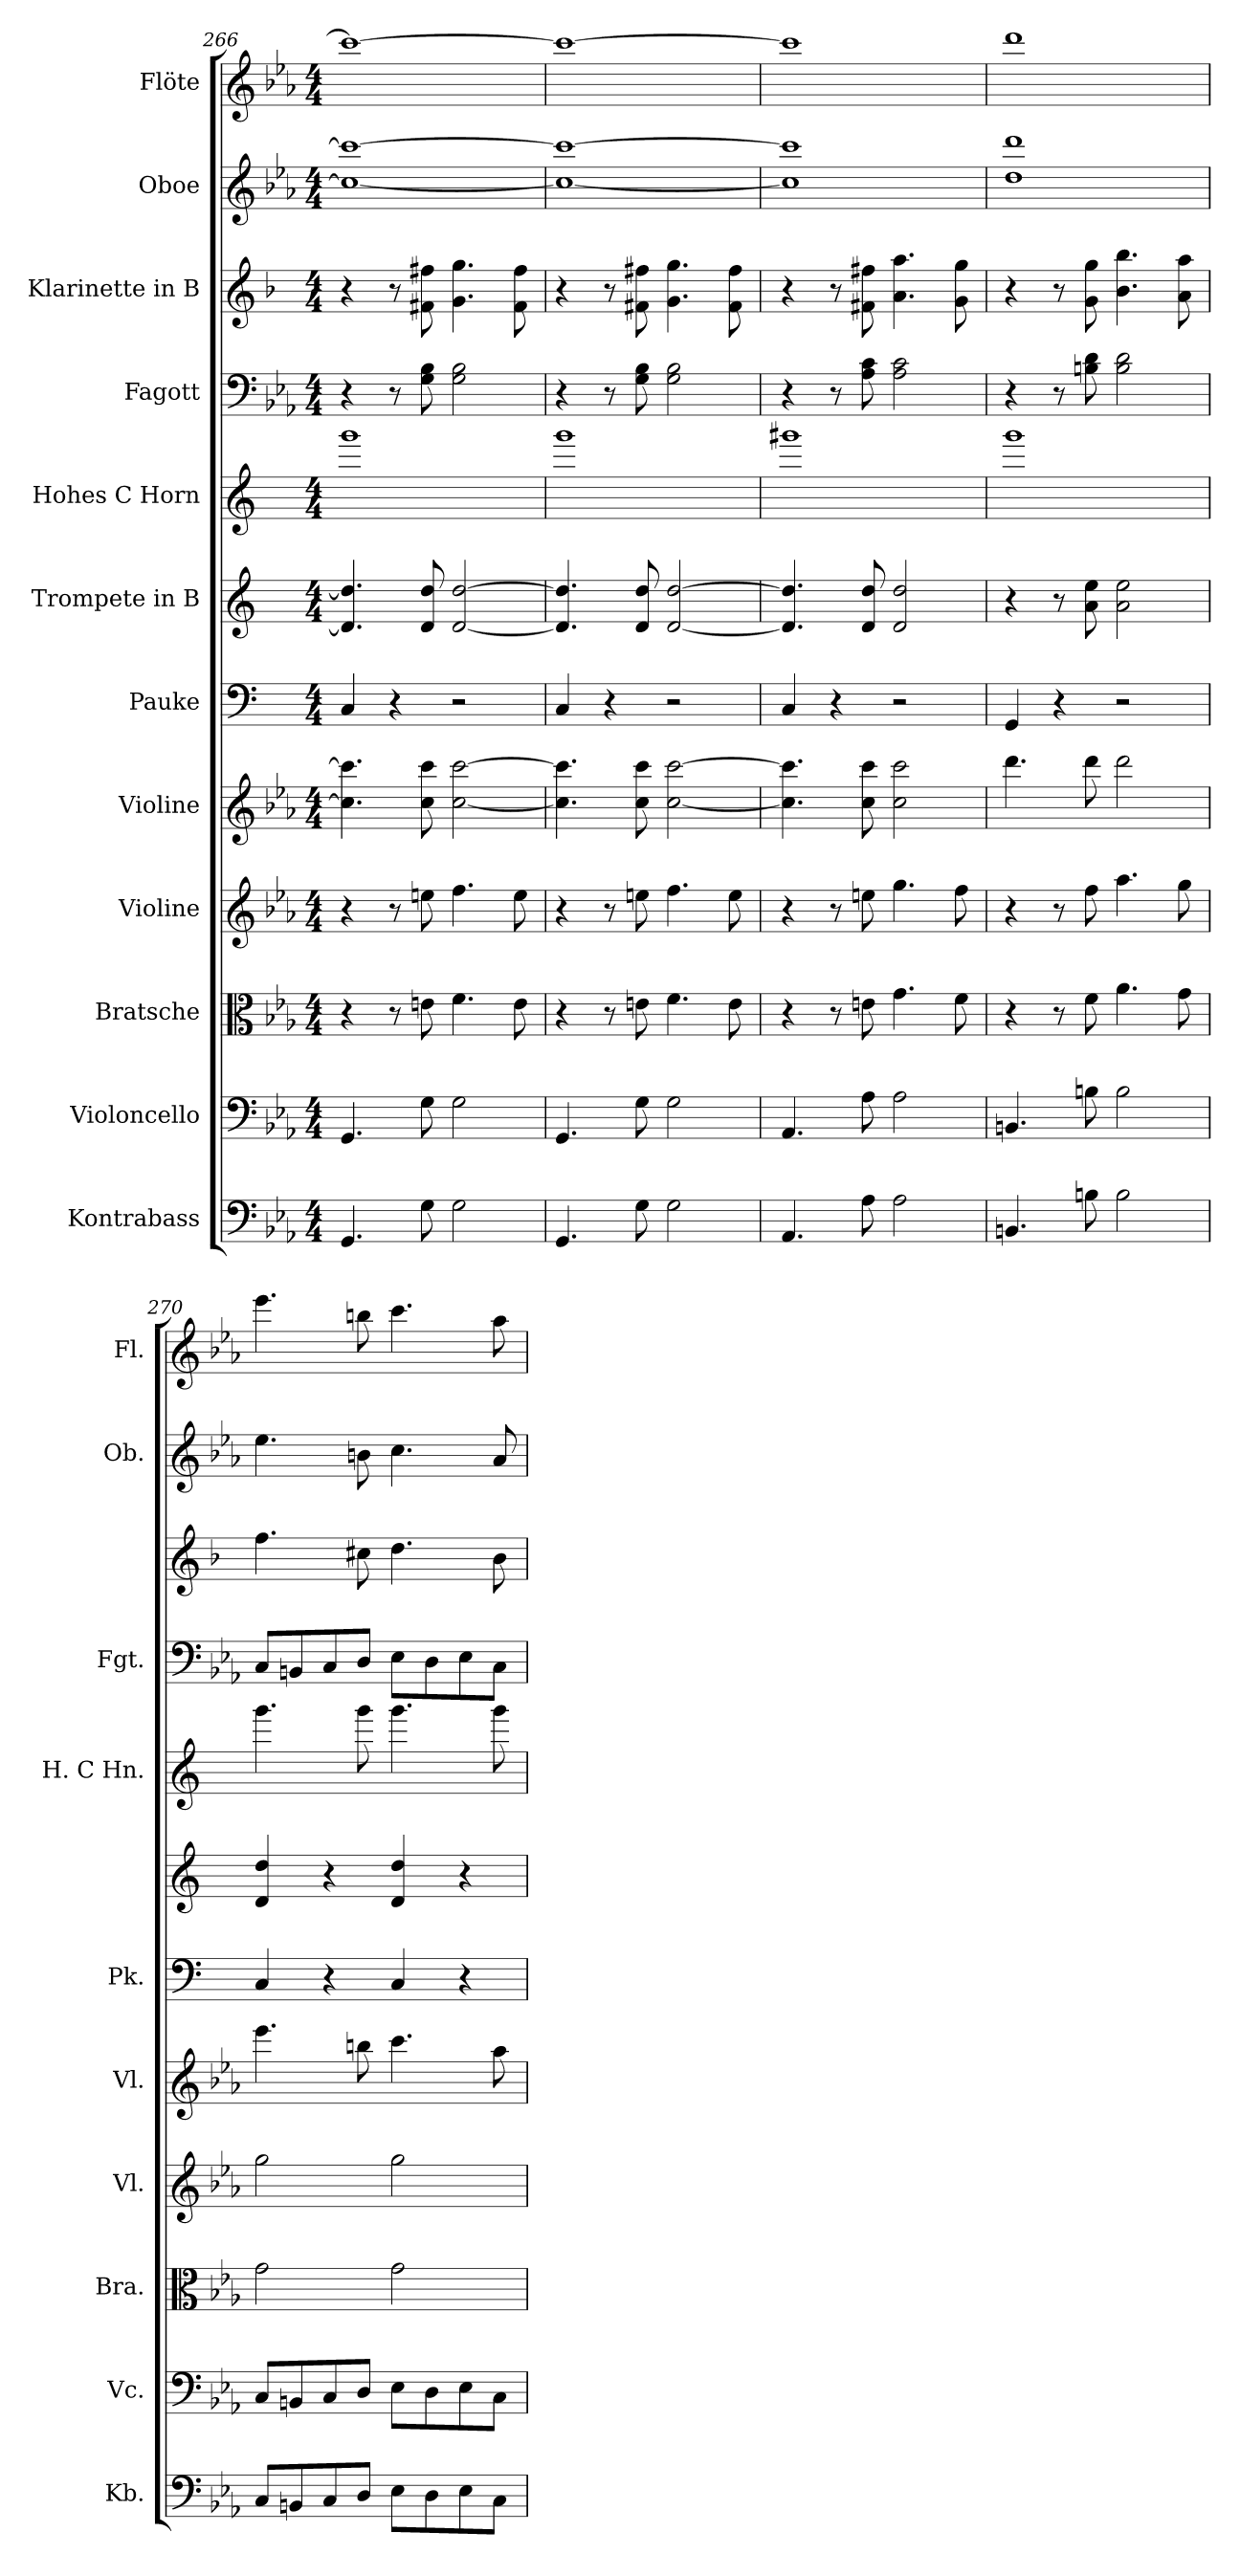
**kern	**kern	**kern	**kern	**kern	**kern	**kern	**kern	**kern	**kern	**kern	**kern
*part12	*part11	*part10	*part9	*part8	*part7	*part6	*part5	*part4	*part3	*part2	*part1
*staff12	*staff11	*staff10	*staff9	*staff8	*staff7	*staff6	*staff5	*staff4	*staff3	*staff2	*staff1
*I"Kontrabass	*I"Violoncello	*I"Bratsche	*I"Violine	*I"Violine	*I"Pauke	*I"Trompete in B	*I"Hohes C Horn	*I"Fagott	*I"Klarinette in B	*I"Oboe	*I"Flöte
*I'Kb.	*I'Vc.	*I'Bra.	*I'Vl.	*I'Vl.	*I'Pk.	*	*I'H. C Hn.	*I'Fgt.	*	*I'Ob.	*I'Fl.
!!LO:PB:g=z
*clefF4	*clefF4	*clefC3	*clefG2	*clefG2	*clefF4	*clefG2	*clefG2	*clefF4	*clefG2	*clefG2	*clefG2
*ITrd7c12	*	*	*	*	*	*ITrd1c2	*ITrd7c12	*	*ITrd1c2	*	*
*k[b-e-a-]	*k[b-e-a-]	*k[b-e-a-]	*k[b-e-a-]	*k[b-e-a-]	*k[]	*k[b-e-]	*k[]	*k[b-e-a-]	*k[b-e-a-]	*k[b-e-a-]	*k[b-e-a-]
*M4/4	*M4/4	*M4/4	*M4/4	*M4/4	*M4/4	*M4/4	*M4/4	*M4/4	*M4/4	*M4/4	*M4/4
=266	=266	=266	=266	=266	=266	=266	=266	=266	=266	=266	=266
4.GGG/	4.GG/	4r	4r	4.cc\] 4.ccc\]	4C/	4.c/] 4.cc/]	1gg	4r	4r	1cc_ 1ccc_	1ccc_
.	.	8r	8r	.	4r	.	.	8r	8r	.	.
8GG\	8G\	8en\	8een\	8cc\ 8ccc\	.	8c/ 8cc/	.	8G\ 8B-\	8en\ 8een\	.	.
2GG\	2G\	4.f\	4.ff\	[2cc\ [2ccc\	2r	[2c/ [2cc/	.	2G\ 2B-\	4.f\ 4.ff\	.	.
.	.	8e\	8ee\	.	.	.	.	.	8e\ 8ee\	.	.
=267	=267	=267	=267	=267	=267	=267	=267	=267	=267	=267	=267
4.GGG/	4.GG/	4r	4r	4.cc\] 4.ccc\]	4C/	4.c/] 4.cc/]	1gg	4r	4r	1cc_ 1ccc_	1ccc_
.	.	8r	8r	.	4r	.	.	8r	8r	.	.
8GG\	8G\	8en\	8een\	8cc\ 8ccc\	.	8c/ 8cc/	.	8G\ 8B-\	8en\ 8een\	.	.
2GG\	2G\	4.f\	4.ff\	[2cc\ [2ccc\	2r	[2c/ [2cc/	.	2G\ 2B-\	4.f\ 4.ff\	.	.
.	.	8e\	8ee\	.	.	.	.	.	8e\ 8ee\	.	.
=268	=268	=268	=268	=268	=268	=268	=268	=268	=268	=268	=268
4.AAA-/	4.AA-/	4r	4r	4.cc\] 4.ccc\]	4C/	4.c/] 4.cc/]	1gg#X	4r	4r	1cc] 1ccc]	1ccc]
.	.	8r	8r	.	4r	.	.	8r	8r	.	.
8AA-\	8A-\	8en\	8een\	8cc\ 8ccc\	.	8c/ 8cc/	.	8A-\ 8c\	8en\ 8een\	.	.
2AA-\	2A-\	4.g\	4.gg\	2cc\ 2ccc\	2r	2c/ 2cc/	.	2A-\ 2c\	4.g\ 4.gg\	.	.
.	.	8f\	8ff\	.	.	.	.	.	8f\ 8ff\	.	.
=269	=269	=269	=269	=269	=269	=269	=269	=269	=269	=269	=269
4.BBBn/	4.BBn/	4r	4r	4.ddd\	4GG/	4r	1gg	4r	4r	1dd 1ddd	1ddd
.	.	8r	8r	.	4r	8r	.	8r	8r	.	.
8BBn\	8Bn\	8f\	8ff\	8ddd\	.	8g\ 8dd\	.	8Bn\ 8d\	8f\ 8ff\	.	.
2BB\	2B\	4.a-\	4.aa-\	2ddd\	2r	2g\ 2dd\	.	2B\ 2d\	4.a-\ 4.aa-\	.	.
.	.	8g\	8gg\	.	.	.	.	.	8g\ 8gg\	.	.
=270	=270	=270	=270	=270	=270	=270	=270	=270	=270	=270	=270
8CC/L	8C/L	2g\	2gg\	4.eee-\	4C/	4c/ 4cc/	4.gg\	8C/L	4.ee-\	4.ee-\	4.eee-\
8BBBn/	8BBn/	.	.	.	.	.	.	8BBn/	.	.	.
8CC/	8C/	.	.	.	4r	4r	.	8C/	.	.	.
8DD/J	8D/J	.	.	8bbn\	.	.	8gg\	8D/J	8bn\	8bn\	8bbn\
8EE-\L	8E-\L	2g\	2gg\	4.ccc\	4C/	4c/ 4cc/	4.gg\	8E-\L	4.cc\	4.cc\	4.ccc\
8DD\	8D\	.	.	.	.	.	.	8D\	.	.	.
8EE-\	8E-\	.	.	.	4r	4r	.	8E-\	.	.	.
8CC\J	8C\J	.	.	8aa-\	.	.	8gg\	8C\J	8a-\	8a-/	8aa-\
=	=	=	=	=	=	=	=	=	=	=	=
*-	*-	*-	*-	*-	*-	*-	*-	*-	*-	*-	*-
